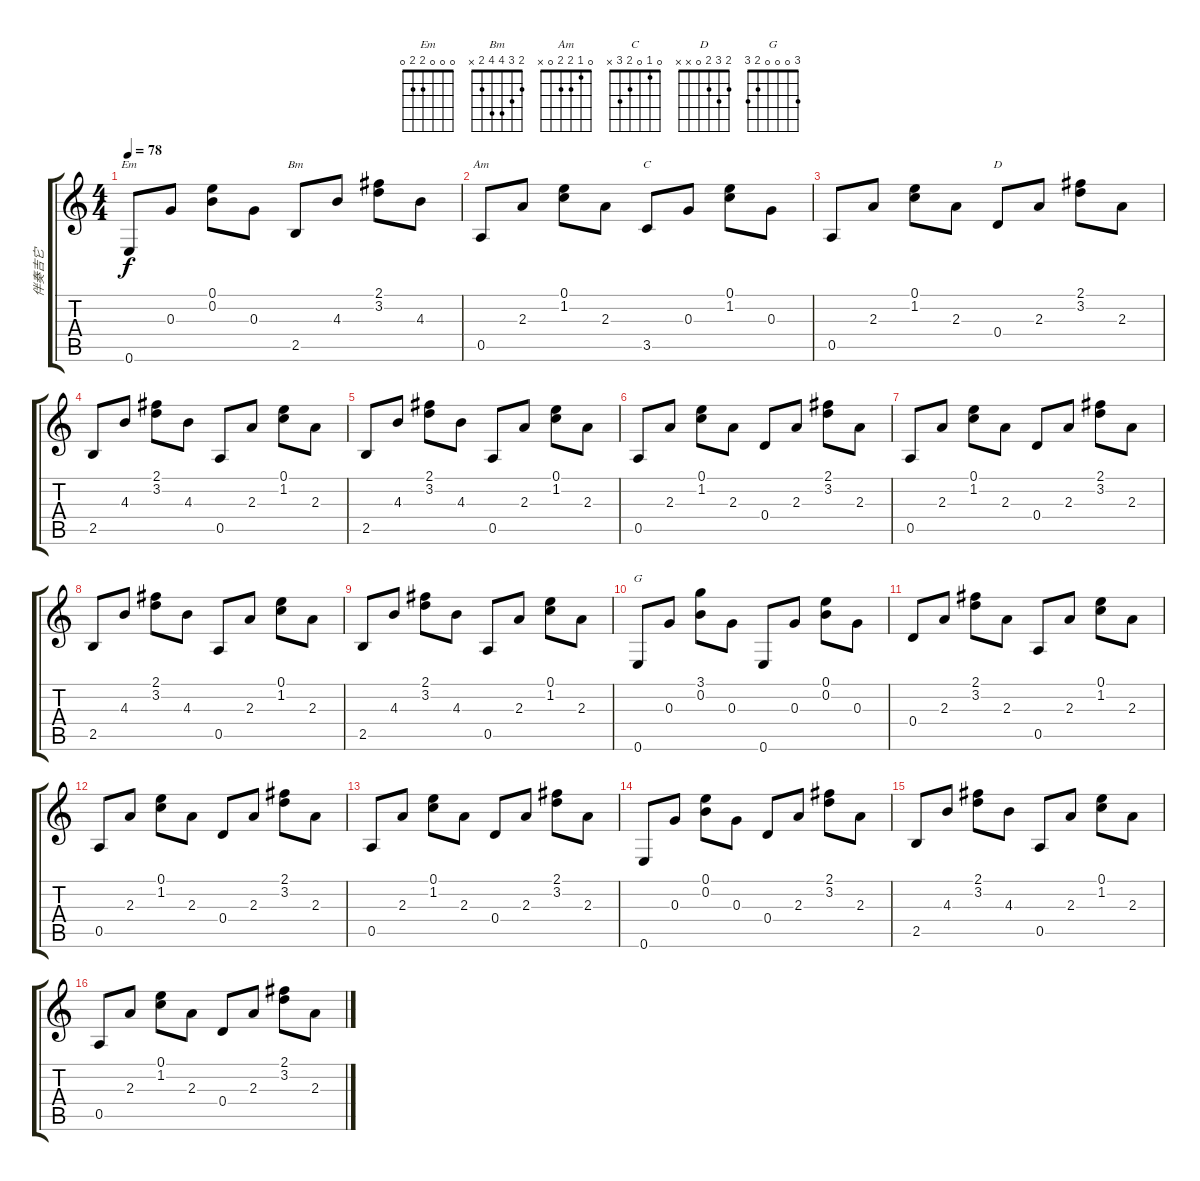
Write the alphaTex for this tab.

\track ("伴奏吉它" "伴奏吉它") {instrument acousticguitarnylon}
\staff {score tabs}
\tuning (E4 B3 G3 D3 A2 E2) {hide}
\chord ("Em" 0 0 0 2 2 0)
\chord ("Bm" 2 3 4 4 2 x)
\chord ("Am" 0 1 2 2 0 x)
\chord ("C" 0 1 0 2 3 x)
\chord ("D" 2 3 2 0 x x)
\chord ("G" 3 0 0 0 2 3)
\ts (4 4)
\tempo 78
\clef g2
\ks c
0.6.8{ch "Em" dy f} 0.3.8 (0.1 0.2).8 0.3.8 2.5.8{ch "Bm"} 4.3.8 (2.1 3.2).8 4.3.8 |
0.5.8{ch "Am"} 2.3.8 (0.1 1.2).8 2.3.8 3.5.8{ch "C"} 0.3.8 (0.1 1.2).8 0.3.8 |
0.5.8 2.3.8 (0.1 1.2).8 2.3.8 0.4.8{ch "D"} 2.3.8 (2.1 3.2).8 2.3.8 |
2.5.8 4.3.8 (2.1 3.2).8 4.3.8 0.5.8 2.3.8 (0.1 1.2).8 2.3.8 |
2.5.8 4.3.8 (2.1 3.2).8 4.3.8 0.5.8 2.3.8 (0.1 1.2).8 2.3.8 |
0.5.8 2.3.8 (0.1 1.2).8 2.3.8 0.4.8 2.3.8 (2.1 3.2).8 2.3.8 |
0.5.8 2.3.8 (0.1 1.2).8 2.3.8 0.4.8 2.3.8 (2.1 3.2).8 2.3.8 |
2.5.8 4.3.8 (2.1 3.2).8 4.3.8 0.5.8 2.3.8 (0.1 1.2).8 2.3.8 |
2.5.8 4.3.8 (2.1 3.2).8 4.3.8 0.5.8 2.3.8 (0.1 1.2).8 2.3.8 |
0.6.8{ch "G"} 0.3.8 (3.1 0.2).8 0.3.8 0.6.8 0.3.8 (0.1 0.2).8 0.3.8 |
0.4.8 2.3.8 (2.1 3.2).8 2.3.8 0.5.8 2.3.8 (0.1 1.2).8 2.3.8 |
0.5.8 2.3.8 (0.1 1.2).8 2.3.8 0.4.8 2.3.8 (2.1 3.2).8 2.3.8 |
0.5.8 2.3.8 (0.1 1.2).8 2.3.8 0.4.8 2.3.8 (2.1 3.2).8 2.3.8 |
0.6.8 0.3.8 (0.1 0.2).8 0.3.8 0.4.8 2.3.8 (2.1 3.2).8 2.3.8 |
2.5.8 4.3.8 (2.1 3.2).8 4.3.8 0.5.8 2.3.8 (0.1 1.2).8 2.3.8 |
0.5.8 2.3.8 (0.1 1.2).8 2.3.8 0.4.8 2.3.8 (2.1 3.2).8 2.3.8
